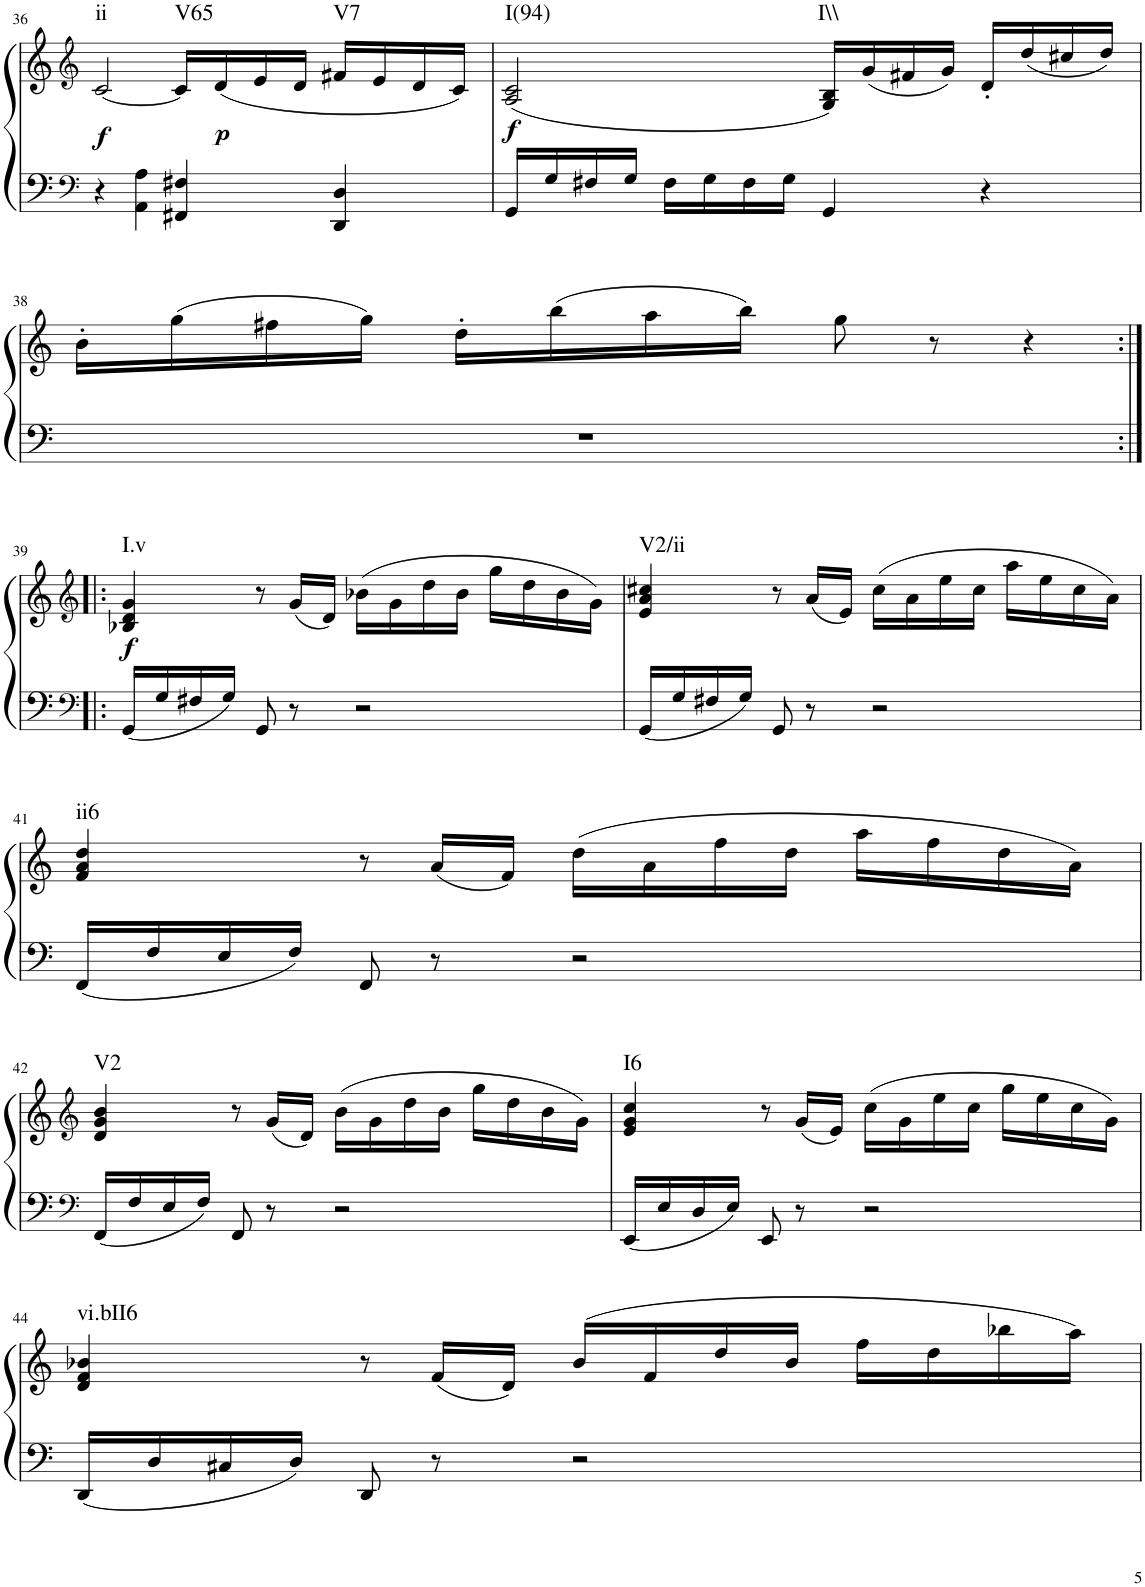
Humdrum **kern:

**kern	**kern	**dynam	**harte
*part1	*part1	*part1	*part1
*staff2	*staff1	*staff1/2	*
*I"Klavier linke Hand	*	*	*
!!LO:PB:g=z
*clefF4	*clefG2	*	*
*k[]	*k[]	*	*
*M4/4	*M4/4	*	*
=36	=36	=36	=36
!	!	!LO:DY:b	!LO:H:kt=ii
4r	[2c/	f	N
4AA\ 4A\	.	.	.
!	!	!	!LO:H:kt=V65
4FF#X/ 4F#X/	16c/LL]	.	N
!	!	!LO:DY:b	!
.	(16d/	p	.
.	16e/	.	.
.	16d/JJ	.	.
!	!	!	!LO:H:kt=V7
4DD/ 4D/	16f#X/LL	.	N
.	16e/	.	.
.	16d/	.	.
.	16c/JJ)	.	.
=37	=37	=37	=37
!	!	!LO:DY:b	!LO:H:kt=I(94)
16GG/LL	(2A/ 2c/	f	N
16G/	.	.	.
16F#X/	.	.	.
16G/JJ	.	.	.
16F#\LL	.	.	.
16G\	.	.	.
16F#\	.	.	.
16G\JJ	.	.	.
!	!	!	!LO:H:kt=I\\
4GG/	16G/ 16B/LL)	.	N
.	(16g/	.	.
.	16f#X/	.	.
.	16g/JJ)	.	.
4r	16d'/LL	.	.
.	(16dd/	.	.
.	16cc#X/	.	.
.	16dd/JJ)	.	.
!!LO:LB:g=z
=38	=38	=38	=38
1r	16b'\LL	.	.
.	(16gg\	.	.
.	16ff#X\	.	.
.	16gg\JJ)	.	.
.	16dd'\LL	.	.
.	(16bb\	.	.
.	16aa\	.	.
.	16bb\JJ)	.	.
.	8gg\	.	.
.	8r	.	.
.	4r	.	.
!!LO:LB:g=z
=39:|!|:	=39:|!|:	=39:|!|:	=39:|!|:
*clefF4	*clefG2	*	*
!	!	!LO:DY:b	!LO:H:kt=I.v
16GG/LL	4B-X/ 4d/ 4g/	f	N
16G/	.	.	.
16F#X/	.	.	.
16G/JJ	.	.	.
8GG/	8r	.	.
8r	(16g/LL	.	.
.	16d/JJ)	.	.
2r	(16b-X\LL	.	.
.	16g\	.	.
.	16dd\	.	.
.	16b-\JJ	.	.
.	16gg\LL	.	.
.	16dd\	.	.
.	16b-\	.	.
.	16g\JJ)	.	.
=40	=40	=40	=40
!	!	!	!LO:H:kt=V2/ii
16GG/LL	4e/ 4a/ 4cc#X/	.	N
16G/	.	.	.
16F#X/	.	.	.
16G/JJ	.	.	.
8GG/	8r	.	.
8r	(16a/LL	.	.
.	16e/JJ)	.	.
2r	(16cc#\LL	.	.
.	16a\	.	.
.	16ee\	.	.
.	16cc#\JJ	.	.
.	16aa\LL	.	.
.	16ee\	.	.
.	16cc#\	.	.
.	16a\JJ)	.	.
!!LO:LB:g=z
=41	=41	=41	=41
!	!	!	!LO:H:kt=ii6
16FF/LL	4f/ 4a/ 4dd/	.	N
16F/	.	.	.
16E/	.	.	.
16F/JJ	.	.	.
8FF/	8r	.	.
8r	(16a/LL	.	.
.	16f/JJ)	.	.
2r	(16dd\LL	.	.
.	16a\	.	.
.	16ff\	.	.
.	16dd\JJ	.	.
.	16aa\LL	.	.
.	16ff\	.	.
.	16dd\	.	.
.	16a\JJ)	.	.
!!LO:LB:g=z
=42	=42	=42	=42
*clefF4	*clefG2	*	*
!	!	!	!LO:H:kt=V2
16FF/LL	4d/ 4g/ 4b/	.	N
16F/	.	.	.
16E/	.	.	.
16F/JJ	.	.	.
8FF/	8r	.	.
8r	(16g/LL	.	.
.	16d/JJ)	.	.
2r	(16b\LL	.	.
.	16g\	.	.
.	16dd\	.	.
.	16b\JJ	.	.
.	16gg\LL	.	.
.	16dd\	.	.
.	16b\	.	.
.	16g\JJ)	.	.
=43	=43	=43	=43
!	!	!	!LO:H:kt=I6
16EE/LL	4e/ 4g/ 4cc/	.	N
16E/	.	.	.
16D/	.	.	.
16E/JJ	.	.	.
8EE/	8r	.	.
8r	(16g/LL	.	.
.	16e/JJ)	.	.
2r	(16cc\LL	.	.
.	16g\	.	.
.	16ee\	.	.
.	16cc\JJ	.	.
.	16gg\LL	.	.
.	16ee\	.	.
.	16cc\	.	.
.	16g\JJ)	.	.
!!LO:LB:g=z
=44	=44	=44	=44
!	!	!	!LO:H:kt=vi.bII6
16DD/LL	4d/ 4f/ 4b-X/	.	N
16D/	.	.	.
16C#X/	.	.	.
16D/JJ	.	.	.
8DD/	8r	.	.
8r	(16f/LL	.	.
.	16d/JJ)	.	.
2r	(16b-/LL	.	.
.	16f/	.	.
.	16dd/	.	.
.	16b-/JJ	.	.
.	16ff\LL	.	.
.	16dd\	.	.
.	16bb-X\	.	.
.	16aa\JJ)	.	.
=	=	=	=
*-	*-	*-	*-
